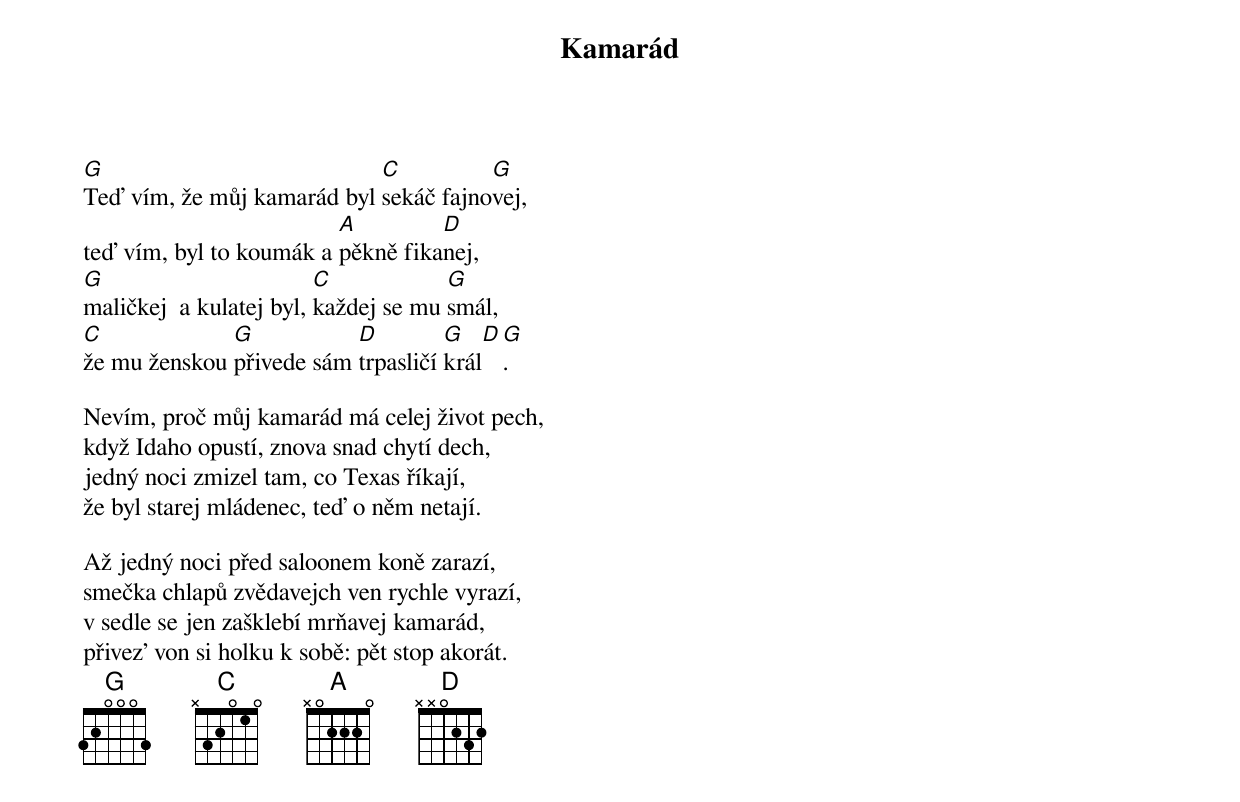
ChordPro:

{title: Kamarád}
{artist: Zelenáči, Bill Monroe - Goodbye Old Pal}

[G]Teď vím, že můj kamarád byl [C]sekáč fajno[G]vej,
teď vím, byl to koumák a [A]pěkně fika[D]nej,
[G]maličkej  a kulatej byl, [C]každej se mu [G]smál,
[C]že mu ženskou [G]přivede sám [D]trpasličí [G]král[D][G].

Nevím, proč můj kamarád má celej život pech,
když Idaho opustí, znova snad chytí dech,
jedný noci zmizel tam, co Texas říkají,
že byl starej mládenec, teď o něm netají.

Až jedný noci před saloonem koně zarazí,
smečka chlapů zvědavejch ven rychle vyrazí,
v sedle se jen zašklebí mrňavej kamarád,
přivez' von si holku k sobě: pět stop akorát.
